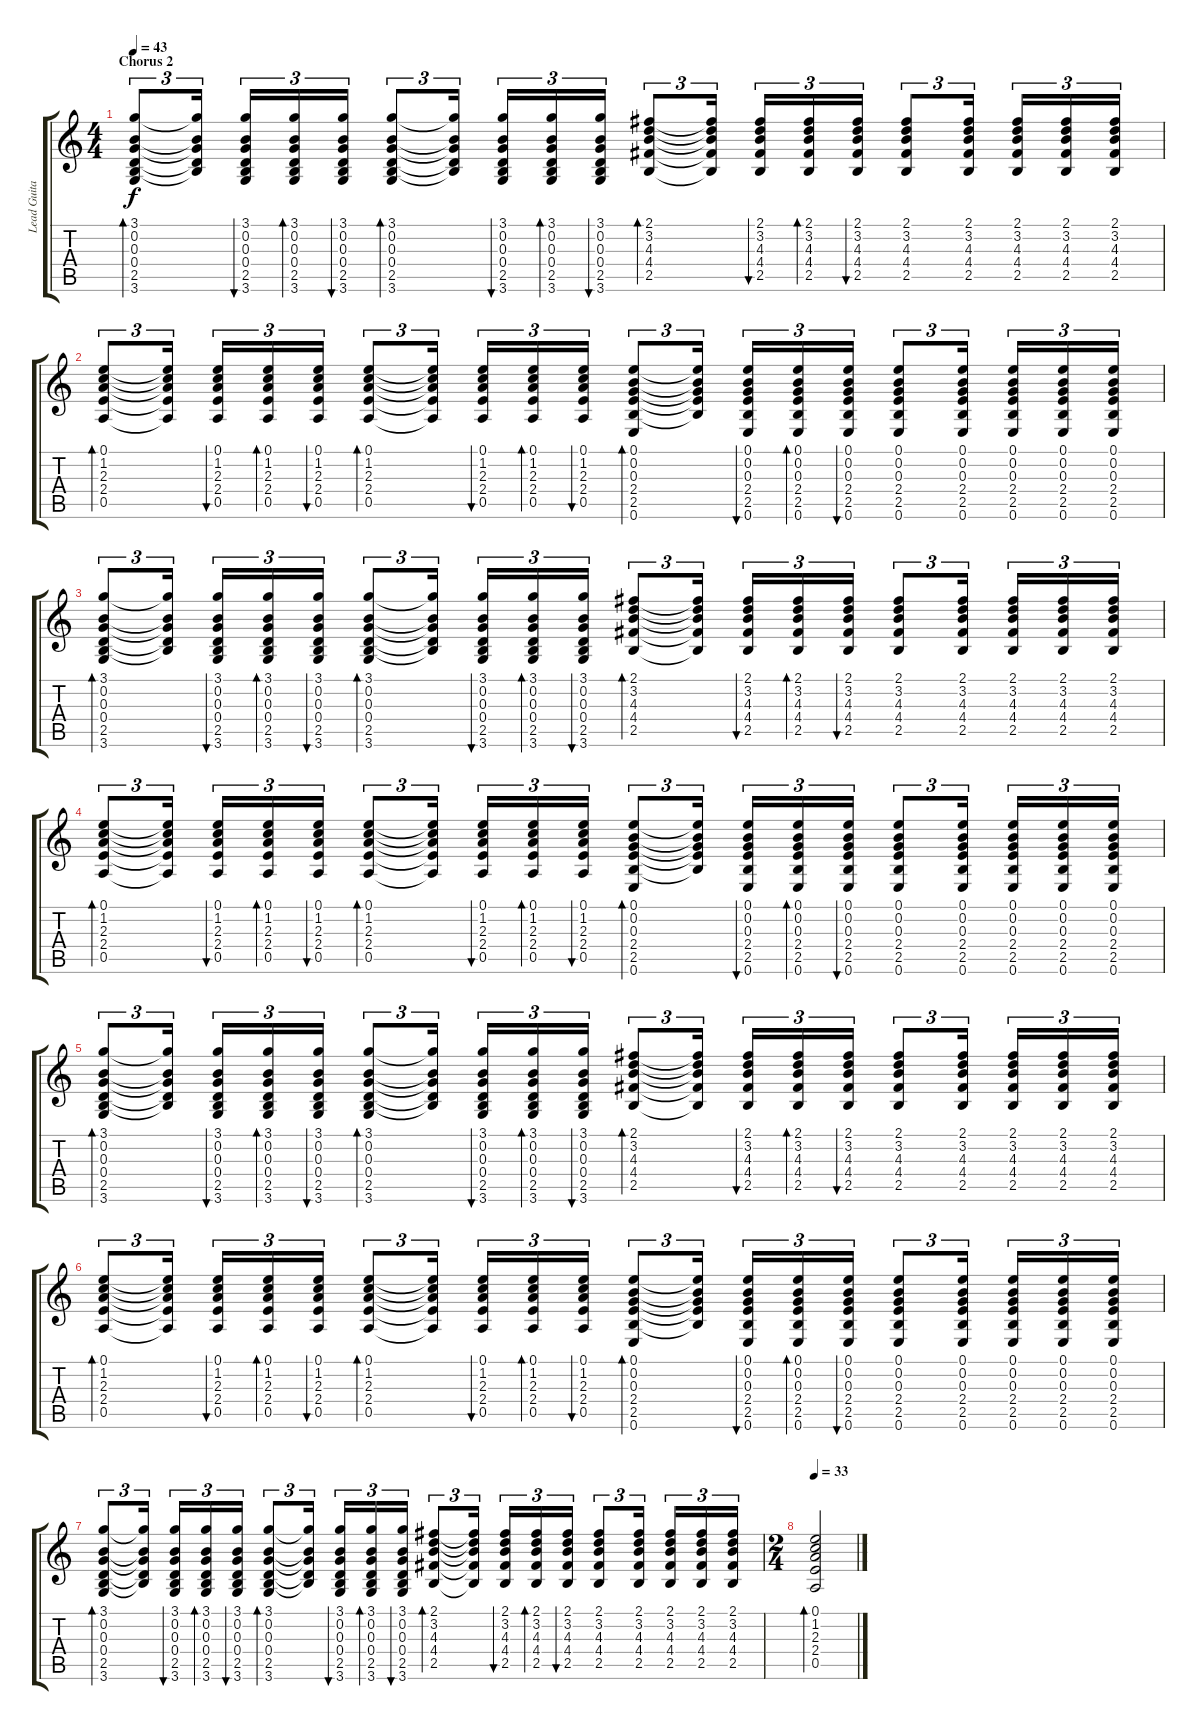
\track ("Lead Guitar" "Lead Guita") {instrument acousticguitarnylon}
\staff {score tabs}
\tuning (E4 B3 G3 D3 A2 E2) {hide}
\ts (4 4)
\section ("" "Chorus 2")
\tempo 43
\clef g2
\ks c
(3.1 0.2 0.3 0.4 2.5 3.6).8{tu (3 2) bd 30 dy f} (3.1{t} 0.2{t} 0.3{t} 0.4{t} 2.5{t}).16{tu (3 2)} (3.1 0.2 0.3 0.4 2.5 3.6).16{tu (3 2) bu 30} (3.1 0.2 0.3 0.4 2.5 3.6).16{tu (3 2) bd 30} (3.1 0.2 0.3 0.4 2.5 3.6).16{tu (3 2) bu 30} (3.1 0.2 0.3 0.4 2.5 3.6).8{tu (3 2) bd 30} (3.1{t} 0.2{t} 0.3{t} 0.4{t} 2.5{t}).16{tu (3 2)} (3.1 0.2 0.3 0.4 2.5 3.6).16{tu (3 2) bu 30} (3.1 0.2 0.3 0.4 2.5 3.6).16{tu (3 2) bd 30} (3.1 0.2 0.3 0.4 2.5 3.6).16{tu (3 2) bu 30} (2.1 3.2 4.3 4.4 2.5).8{tu (3 2) bd 30} (2.1{t} 3.2{t} 4.3{t} 4.4{t} 2.5{t}).16{tu (3 2)} (2.1 3.2 4.3 4.4 2.5).16{tu (3 2) bu 30} (2.1 3.2 4.3 4.4 2.5).16{tu (3 2) bd 30} (2.1 3.2 4.3 4.4 2.5).16{tu (3 2) bu 30} (2.1 3.2 4.3 4.4 2.5).8{tu (3 2)} (2.1 3.2 4.3 4.4 2.5).16{tu (3 2)} (2.1 3.2 4.3 4.4 2.5).16{tu (3 2)} (2.1 3.2 4.3 4.4 2.5).16{tu (3 2)} (2.1 3.2 4.3 4.4 2.5).16{tu (3 2)} |
(0.1 1.2 2.3 2.4 0.5).8{tu (3 2) bd 30} (0.1{t} 1.2{t} 2.3{t} 2.4{t} 0.5{t}).16{tu (3 2)} (0.1 1.2 2.3 2.4 0.5).16{tu (3 2) bu 30} (0.1 1.2 2.3 2.4 0.5).16{tu (3 2) bd 30} (0.1 1.2 2.3 2.4 0.5).16{tu (3 2) bu 30} (0.1 1.2 2.3 2.4 0.5).8{tu (3 2) bd 30} (0.1{t} 1.2{t} 2.3{t} 2.4{t} 0.5{t}).16{tu (3 2)} (0.1 1.2 2.3 2.4 0.5).16{tu (3 2) bu 30} (0.1 1.2 2.3 2.4 0.5).16{tu (3 2) bd 30} (0.1 1.2 2.3 2.4 0.5).16{tu (3 2) bu 30} (0.1 0.2 0.3 2.4 2.5 0.6).8{tu (3 2) bd 30} (0.1{t} 0.2{t} 0.3{t} 2.4{t} 2.5{t}).16{tu (3 2)} (0.1 0.2 0.3 2.4 2.5 0.6).16{tu (3 2) bu 30} (0.1 0.2 0.3 2.4 2.5 0.6).16{tu (3 2) bd 30} (0.1 0.2 0.3 2.4 2.5 0.6).16{tu (3 2) bu 30} (0.1 0.2 0.3 2.4 2.5 0.6).8{tu (3 2)} (0.1 0.2 0.3 2.4 2.5 0.6).16{tu (3 2)} (0.1 0.2 0.3 2.4 2.5 0.6).16{tu (3 2)} (0.1 0.2 0.3 2.4 2.5 0.6).16{tu (3 2)} (0.1 0.2 0.3 2.4 2.5 0.6).16{tu (3 2)} |
(3.1 0.2 0.3 0.4 2.5 3.6).8{tu (3 2) bd 30} (3.1{t} 0.2{t} 0.3{t} 0.4{t} 2.5{t}).16{tu (3 2)} (3.1 0.2 0.3 0.4 2.5 3.6).16{tu (3 2) bu 30} (3.1 0.2 0.3 0.4 2.5 3.6).16{tu (3 2) bd 30} (3.1 0.2 0.3 0.4 2.5 3.6).16{tu (3 2) bu 30} (3.1 0.2 0.3 0.4 2.5 3.6).8{tu (3 2) bd 30} (3.1{t} 0.2{t} 0.3{t} 0.4{t} 2.5{t}).16{tu (3 2)} (3.1 0.2 0.3 0.4 2.5 3.6).16{tu (3 2) bu 30} (3.1 0.2 0.3 0.4 2.5 3.6).16{tu (3 2) bd 30} (3.1 0.2 0.3 0.4 2.5 3.6).16{tu (3 2) bu 30} (2.1 3.2 4.3 4.4 2.5).8{tu (3 2) bd 30} (2.1{t} 3.2{t} 4.3{t} 4.4{t} 2.5{t}).16{tu (3 2)} (2.1 3.2 4.3 4.4 2.5).16{tu (3 2) bu 30} (2.1 3.2 4.3 4.4 2.5).16{tu (3 2) bd 30} (2.1 3.2 4.3 4.4 2.5).16{tu (3 2) bu 30} (2.1 3.2 4.3 4.4 2.5).8{tu (3 2)} (2.1 3.2 4.3 4.4 2.5).16{tu (3 2)} (2.1 3.2 4.3 4.4 2.5).16{tu (3 2)} (2.1 3.2 4.3 4.4 2.5).16{tu (3 2)} (2.1 3.2 4.3 4.4 2.5).16{tu (3 2)} |
(0.1 1.2 2.3 2.4 0.5).8{tu (3 2) bd 30} (0.1{t} 1.2{t} 2.3{t} 2.4{t} 0.5{t}).16{tu (3 2)} (0.1 1.2 2.3 2.4 0.5).16{tu (3 2) bu 30} (0.1 1.2 2.3 2.4 0.5).16{tu (3 2) bd 30} (0.1 1.2 2.3 2.4 0.5).16{tu (3 2) bu 30} (0.1 1.2 2.3 2.4 0.5).8{tu (3 2) bd 30} (0.1{t} 1.2{t} 2.3{t} 2.4{t} 0.5{t}).16{tu (3 2)} (0.1 1.2 2.3 2.4 0.5).16{tu (3 2) bu 30} (0.1 1.2 2.3 2.4 0.5).16{tu (3 2) bd 30} (0.1 1.2 2.3 2.4 0.5).16{tu (3 2) bu 30} (0.1 0.2 0.3 2.4 2.5 0.6).8{tu (3 2) bd 30} (0.1{t} 0.2{t} 0.3{t} 2.4{t} 2.5{t}).16{tu (3 2)} (0.1 0.2 0.3 2.4 2.5 0.6).16{tu (3 2) bu 30} (0.1 0.2 0.3 2.4 2.5 0.6).16{tu (3 2) bd 30} (0.1 0.2 0.3 2.4 2.5 0.6).16{tu (3 2) bu 30} (0.1 0.2 0.3 2.4 2.5 0.6).8{tu (3 2)} (0.1 0.2 0.3 2.4 2.5 0.6).16{tu (3 2)} (0.1 0.2 0.3 2.4 2.5 0.6).16{tu (3 2)} (0.1 0.2 0.3 2.4 2.5 0.6).16{tu (3 2)} (0.1 0.2 0.3 2.4 2.5 0.6).16{tu (3 2)} |
(3.1 0.2 0.3 0.4 2.5 3.6).8{tu (3 2) bd 30} (3.1{t} 0.2{t} 0.3{t} 0.4{t} 2.5{t}).16{tu (3 2)} (3.1 0.2 0.3 0.4 2.5 3.6).16{tu (3 2) bu 30} (3.1 0.2 0.3 0.4 2.5 3.6).16{tu (3 2) bd 30} (3.1 0.2 0.3 0.4 2.5 3.6).16{tu (3 2) bu 30} (3.1 0.2 0.3 0.4 2.5 3.6).8{tu (3 2) bd 30} (3.1{t} 0.2{t} 0.3{t} 0.4{t} 2.5{t}).16{tu (3 2)} (3.1 0.2 0.3 0.4 2.5 3.6).16{tu (3 2) bu 30} (3.1 0.2 0.3 0.4 2.5 3.6).16{tu (3 2) bd 30} (3.1 0.2 0.3 0.4 2.5 3.6).16{tu (3 2) bu 30} (2.1 3.2 4.3 4.4 2.5).8{tu (3 2) bd 30} (2.1{t} 3.2{t} 4.3{t} 4.4{t} 2.5{t}).16{tu (3 2)} (2.1 3.2 4.3 4.4 2.5).16{tu (3 2) bu 30} (2.1 3.2 4.3 4.4 2.5).16{tu (3 2) bd 30} (2.1 3.2 4.3 4.4 2.5).16{tu (3 2) bu 30} (2.1 3.2 4.3 4.4 2.5).8{tu (3 2)} (2.1 3.2 4.3 4.4 2.5).16{tu (3 2)} (2.1 3.2 4.3 4.4 2.5).16{tu (3 2)} (2.1 3.2 4.3 4.4 2.5).16{tu (3 2)} (2.1 3.2 4.3 4.4 2.5).16{tu (3 2)} |
(0.1 1.2 2.3 2.4 0.5).8{tu (3 2) bd 30} (0.1{t} 1.2{t} 2.3{t} 2.4{t} 0.5{t}).16{tu (3 2)} (0.1 1.2 2.3 2.4 0.5).16{tu (3 2) bu 30} (0.1 1.2 2.3 2.4 0.5).16{tu (3 2) bd 30} (0.1 1.2 2.3 2.4 0.5).16{tu (3 2) bu 30} (0.1 1.2 2.3 2.4 0.5).8{tu (3 2) bd 30} (0.1{t} 1.2{t} 2.3{t} 2.4{t} 0.5{t}).16{tu (3 2)} (0.1 1.2 2.3 2.4 0.5).16{tu (3 2) bu 30} (0.1 1.2 2.3 2.4 0.5).16{tu (3 2) bd 30} (0.1 1.2 2.3 2.4 0.5).16{tu (3 2) bu 30} (0.1 0.2 0.3 2.4 2.5 0.6).8{tu (3 2) bd 30} (0.1{t} 0.2{t} 0.3{t} 2.4{t} 2.5{t}).16{tu (3 2)} (0.1 0.2 0.3 2.4 2.5 0.6).16{tu (3 2) bu 30} (0.1 0.2 0.3 2.4 2.5 0.6).16{tu (3 2) bd 30} (0.1 0.2 0.3 2.4 2.5 0.6).16{tu (3 2) bu 30} (0.1 0.2 0.3 2.4 2.5 0.6).8{tu (3 2)} (0.1 0.2 0.3 2.4 2.5 0.6).16{tu (3 2)} (0.1 0.2 0.3 2.4 2.5 0.6).16{tu (3 2)} (0.1 0.2 0.3 2.4 2.5 0.6).16{tu (3 2)} (0.1 0.2 0.3 2.4 2.5 0.6).16{tu (3 2)} |
(3.1 0.2 0.3 0.4 2.5 3.6).8{tu (3 2) bd 30} (3.1{t} 0.2{t} 0.3{t} 0.4{t} 2.5{t}).16{tu (3 2)} (3.1 0.2 0.3 0.4 2.5 3.6).16{tu (3 2) bu 30} (3.1 0.2 0.3 0.4 2.5 3.6).16{tu (3 2) bd 30} (3.1 0.2 0.3 0.4 2.5 3.6).16{tu (3 2) bu 30} (3.1 0.2 0.3 0.4 2.5 3.6).8{tu (3 2) bd 30} (3.1{t} 0.2{t} 0.3{t} 0.4{t} 2.5{t}).16{tu (3 2)} (3.1 0.2 0.3 0.4 2.5 3.6).16{tu (3 2) bu 30} (3.1 0.2 0.3 0.4 2.5 3.6).16{tu (3 2) bd 30} (3.1 0.2 0.3 0.4 2.5 3.6).16{tu (3 2) bu 30} (2.1 3.2 4.3 4.4 2.5).8{tu (3 2) bd 30} (2.1{t} 3.2{t} 4.3{t} 4.4{t} 2.5{t}).16{tu (3 2)} (2.1 3.2 4.3 4.4 2.5).16{tu (3 2) bu 30} (2.1 3.2 4.3 4.4 2.5).16{tu (3 2) bd 30} (2.1 3.2 4.3 4.4 2.5).16{tu (3 2) bu 30} (2.1 3.2 4.3 4.4 2.5).8{tu (3 2)} (2.1 3.2 4.3 4.4 2.5).16{tu (3 2)} (2.1 3.2 4.3 4.4 2.5).16{tu (3 2)} (2.1 3.2 4.3 4.4 2.5).16{tu (3 2)} (2.1 3.2 4.3 4.4 2.5).16{tu (3 2)} |
\ts (2 4)
\tempo 33
(0.1 1.2 2.3 2.4 0.5).2{bd 120}
